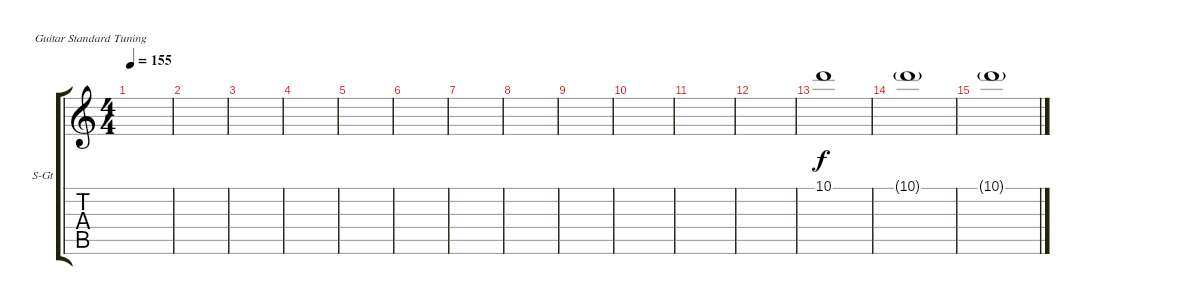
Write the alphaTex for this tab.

\bracketExtendMode groupsimilarinstruments
\firstSystemTrackNameOrientation horizontal
\otherSystemsTrackNameOrientation horizontal
\track ("А. Андреев" "S-Gt") {instrument acousticguitarsteel}
\staff {score tabs}
\tuning (E4 B3 G3 D3 A2 E2)
\ts (4 4)
\tempo 155
\clef g2
\scale
0.487395
\ks c
|
\scale
0.256303 |
\scale
0.256303 |
\scale
0.333333 |
\scale
0.333333 |
\scale
0.333333 |
\scale
0.333333 |
\scale
0.333333 |
\scale
0.333333 |
\scale
0.333333 |
\scale
0.333333 |
\scale
0.333333 |
\scale
0.333333 10.1.1 |
\scale
0.333333 10.1{g}.1 |
\scale
0.333333 10.1{g}.1 |
\scale
0.333333
